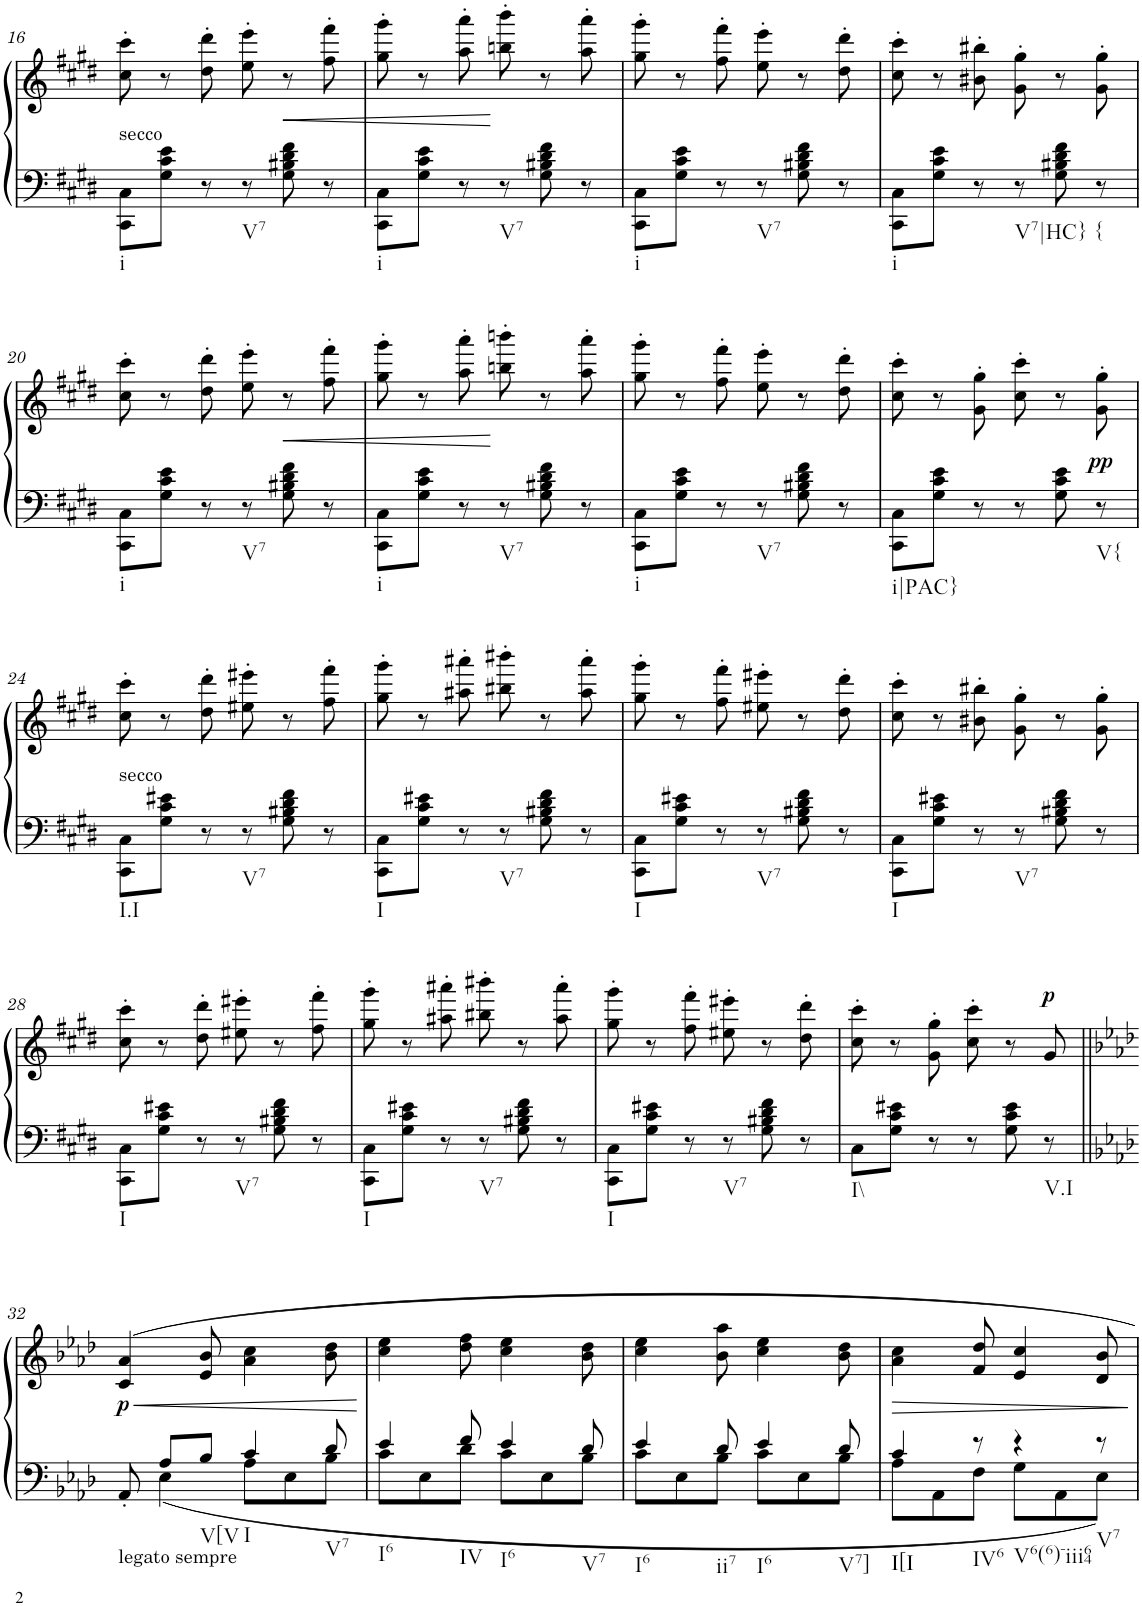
**kern	**kern	**dynam
*part1	*part1	*part1
*staff2	*staff1	*staff1/2
*I"Piano	*	*
*I'Pno.	*	*
!!LO:PB:g=z
*clefG2	*clefF4	*
*k[f#c#g#d#]	*k[f#c#g#d#]	*
*M6/8	*M6/8	*
=16	=16	=16
!	!LO:TX:b:t=secco	!
!LO:TX:b:t=i	!	!
8CC#\ 8C#\L	8cc#\' 8ccc#\'	.
8G#\ 8c#\ 8e\J	8r	.
8r	8dd#\' 8ddd#\'	.
!LO:TX:b:t=V7	!	!
8r	8ee\' 8eee\'	.
!	!	!LO:HP:b
8G#\ 8B#X\ 8d#\ 8f#\	8r	<
8r	8ff#\' 8fff#\'	.
=17	=17	=17
!LO:TX:b:t=i	!	!
8CC#\ 8C#\L	8gg#\' 8ggg#\'	.
8G#\ 8c#\ 8e\J	8r	.
8r	8aa\' 8aaa\'	.
!LO:TX:b:t=V7	!	!
8r	8bbn\' 8bbb\'	[
8G#\ 8B#X\ 8d#\ 8f#\	8r	.
8r	8aa\' 8aaa\'	.
=18	=18	=18
!LO:TX:b:t=i	!	!
8CC#\ 8C#\L	8gg#\' 8ggg#\'	.
8G#\ 8c#\ 8e\J	8r	.
8r	8ff#\' 8fff#\'	.
!LO:TX:b:t=V7	!	!
8r	8ee\' 8eee\'	.
8G#\ 8B#X\ 8d#\ 8f#\	8r	.
8r	8dd#\' 8ddd#\'	.
=19	=19	=19
!LO:TX:b:t=i	!	!
8CC#\ 8C#\L	8cc#\' 8ccc#\'	.
8G#\ 8c#\ 8e\J	8r	.
8r	8b#X\' 8bb#X\'	.
!LO:TX:b:t=V7|HC}	!	!
8r	8g#\' 8gg#\'	.
8G#\ 8B#X\ 8d#\ 8f#\	8r	.
!LO:TX:b:t={	!	!
8r	8g#\' 8gg#\'	.
!!LO:LB:g=z
=20	=20	=20
!LO:TX:b:t=i	!	!
8CC#\ 8C#\L	8cc#\' 8ccc#\'	.
8G#\ 8c#\ 8e\J	8r	.
8r	8dd#\' 8ddd#\'	.
!LO:TX:b:t=V7	!	!
8r	8ee\' 8eee\'	.
!	!	!LO:HP:b
8G#\ 8B#X\ 8d#\ 8f#\	8r	<
8r	8ff#\' 8fff#\'	.
=21	=21	=21
!LO:TX:b:t=i	!	!
8CC#\ 8C#\L	8gg#\' 8ggg#\'	.
8G#\ 8c#\ 8e\J	8r	.
8r	8aa\' 8aaa\'	.
!LO:TX:b:t=V7	!	!
8r	8bbn\' 8bbbn\'	[
8G#\ 8B#X\ 8d#\ 8f#\	8r	.
8r	8aa\' 8aaa\'	.
=22	=22	=22
!LO:TX:b:t=i	!	!
8CC#\ 8C#\L	8gg#\' 8ggg#\'	.
8G#\ 8c#\ 8e\J	8r	.
8r	8ff#\' 8fff#\'	.
!LO:TX:b:t=V7	!	!
8r	8ee\' 8eee\'	.
8G#\ 8B#X\ 8d#\ 8f#\	8r	.
8r	8dd#\' 8ddd#\'	.
=23	=23	=23
!LO:TX:b:t=i|PAC}	!	!
8CC#\ 8C#\L	8cc#\' 8ccc#\'	.
8G#\ 8c#\ 8e\J	8r	.
8r	8g#\' 8gg#\'	.
8r	8cc#\' 8ccc#\'	.
8G#\ 8c#\ 8e\	8r	.
!LO:TX:b:t=V{	!	!
!	!	!LO:DY:b
8r	8g#\' 8gg#\'	pp
!!LO:LB:g=z
=24	=24	=24
!	!LO:TX:b:t=secco	!
!LO:TX:b:t=I.I	!	!
8CC#\ 8C#\L	8cc#\' 8ccc#\'	.
8G#\ 8c#\ 8e#X\J	8r	.
8r	8dd#\' 8ddd#\'	.
!LO:TX:b:t=V7	!	!
8r	8ee#X\' 8eee#X\'	.
8G#\ 8B#X\ 8d#\ 8f#\	8r	.
8r	8ff#\' 8fff#\'	.
=25	=25	=25
!LO:TX:b:t=I	!	!
8CC#\ 8C#\L	8gg#\' 8ggg#\'	.
8G#\ 8c#\ 8e#X\J	8r	.
8r	8aa#X\' 8aaa#X\'	.
!LO:TX:b:t=V7	!	!
8r	8bb#X\' 8bbb#X\'	.
8G#\ 8B#X\ 8d#\ 8f#\	8r	.
8r	8aa#\' 8aaa#\'	.
=26	=26	=26
!LO:TX:b:t=I	!	!
8CC#\ 8C#\L	8gg#\' 8ggg#\'	.
8G#\ 8c#\ 8e#X\J	8r	.
8r	8ff#\' 8fff#\'	.
!LO:TX:b:t=V7	!	!
8r	8ee#X\' 8eee#X\'	.
8G#\ 8B#X\ 8d#\ 8f#\	8r	.
8r	8dd#\' 8ddd#\'	.
=27	=27	=27
!LO:TX:b:t=I	!	!
8CC#\ 8C#\L	8cc#\' 8ccc#\'	.
8G#\ 8c#\ 8e#X\J	8r	.
8r	8b#X\' 8bb#X\'	.
!LO:TX:b:t=V7	!	!
8r	8g#\' 8gg#\'	.
8G#\ 8B#X\ 8d#\ 8f#\	8r	.
8r	8g#\' 8gg#\'	.
!!LO:LB:g=z
=28	=28	=28
!LO:TX:b:t=I	!	!
8CC#\ 8C#\L	8cc#\' 8ccc#\'	.
8G#\ 8c#\ 8e#X\J	8r	.
8r	8dd#\' 8ddd#\'	.
!LO:TX:b:t=V7	!	!
8r	8ee#X\' 8eee#X\'	.
8G#\ 8B#X\ 8d#\ 8f#\	8r	.
8r	8ff#\' 8fff#\'	.
=29	=29	=29
!LO:TX:b:t=I	!	!
8CC#\ 8C#\L	8gg#\' 8ggg#\'	.
8G#\ 8c#\ 8e#X\J	8r	.
8r	8aa#X\' 8aaa#X\'	.
!LO:TX:b:t=V7	!	!
8r	8bb#X\' 8bbb#X\'	.
8G#\ 8B#X\ 8d#\ 8f#\	8r	.
8r	8aa#\' 8aaa#\'	.
=30	=30	=30
!LO:TX:b:t=I	!	!
8CC#\ 8C#\L	8gg#\' 8ggg#\'	.
8G#\ 8c#\ 8e#X\J	8r	.
8r	8ff#\' 8fff#\'	.
!LO:TX:b:t=V7	!	!
8r	8ee#X\' 8eee#X\'	.
8G#\ 8B#X\ 8d#\ 8f#\	8r	.
8r	8dd#\' 8ddd#\'	.
=31	=31	=31
!LO:TX:b:t=I\\	!	!
8C#\L	8cc#\' 8ccc#\'	.
8G#\ 8c#\ 8e#X\J	8r	.
8r	8g#\' 8gg#\'	.
8r	8cc#\' 8ccc#\'	.
8G#\ 8c#\ 8e#\	8r	.
!LO:TX:b:t=V.I	!	!
!	!	!LO:DY:a
8r	8g#/	p
!!LO:LB:g=z
=32||	=32||	=32||
*k[b-e-a-d-]	*k[b-e-a-d-]	*
*^	*	*
!LO:TX:b:t=legato sempre	!	!	!
!	!	!	!LO:HP:b
!	!	!	!LO:DY:n=1:b
8AA-'/	8ryy	4c/ 4a-/	< p
8A-/L	4E-\	.	.
!LO:TX:b:t=V[V	!	!	!
8B-/J	.	8e-/ 8b-/	.
!LO:TX:b:t=I	!	!	!
4c/	8A-\L	4a-\ 4cc\	.
.	8E-\	.	.
!LO:TX:b:t=V7	!	!	!
8d-/	8B-\J	8b-\ 8dd-\	.
*v	*v	*	*
.	.	[
=33	=33	=33
*^	*	*
!LO:TX:b:t=I6	!	!	!
4e-/	8c\L	4cc\ 4ee-\	.
.	8E-\	.	.
!LO:TX:b:t=IV	!	!	!
8f/	8d-\J	8dd-\ 8ff\	.
!LO:TX:b:t=I6	!	!	!
4e-/	8c\L	4cc\ 4ee-\	.
.	8E-\	.	.
!LO:TX:b:t=V7	!	!	!
8d-/	8B-\J	8b-\ 8dd-\	.
=34	=34	=34	=34
!LO:TX:b:t=I6	!	!	!
4e-/	8c\L	4cc\ 4ee-\	.
.	8E-\	.	.
!LO:TX:b:t=ii7	!	!	!
8d-/	8B-\J	8b-\ 8aa-\	.
!LO:TX:b:t=I6	!	!	!
4e-/	8c\L	4cc\ 4ee-\	.
.	8E-\	.	.
!LO:TX:b:t=V7]	!	!	!
8d-/	8B-\J	8b-\ 8dd-\	.
=35	=35	=35	=35
!LO:TX:b:t=I[I	!	!	!
!	!	!	!LO:HP:b
4c/	8A-\L	4a-\ 4cc\	>
.	8AA-\	.	.
!LO:TX:b:t=IV6	!	!	!
8r	8F\J	8f/ 8dd-/	.
!LO:TX:b:t=V6(6)-iii64	!	!	!
4r	8G\L	4e-/ 4cc/	.
.	8AA-\	.	.
!LO:TX:b:t=V7	!	!	!
8r	8E-\J	8d-/ 8b-/	.
*v	*v	*	*
.	.	]
=	=	=
*-	*-	*-
